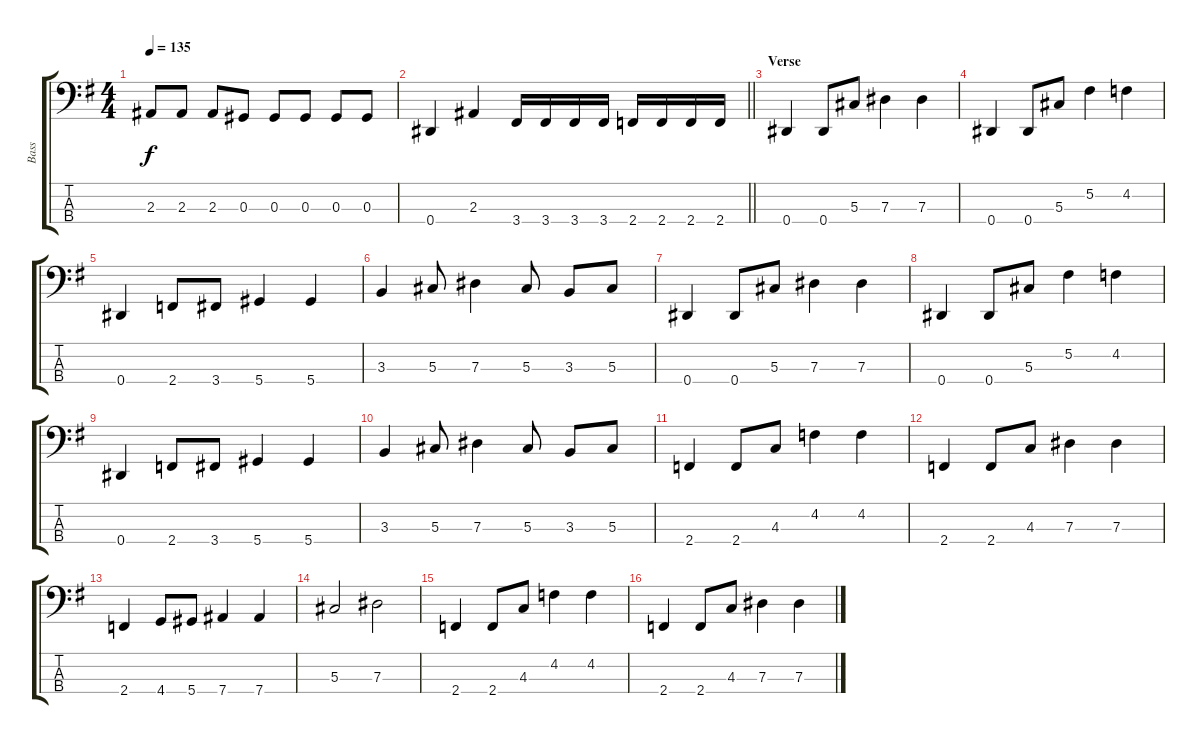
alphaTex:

\track ("Bass" "Bass") {instrument electricbassfinger}
\staff {score tabs}
\tuning (Gb2 Db2 Ab1 Eb1) {hide}
\ts (4 4)
\tempo 135
\clef f4
\ks g
2.3.8{dy f} 2.3.8 2.3.8 0.3.8 0.3.8 0.3.8 0.3.8 0.3.8 |
\barLineRight lightlight
0.4.4 2.3.4 3.4.16 3.4.16 3.4.16 3.4.16 2.4.16 2.4.16 2.4.16 2.4.16 |
\section ("" "Verse")
0.4.4 0.4.8 5.3.8 7.3.4 7.3.4 |
0.4.4 0.4.8 5.3.8 5.2.4 4.2.4 |
0.4.4 2.4.8 3.4.8 5.4.4 5.4.4 |
3.3.4 5.3.8 7.3.4 5.3.8 3.3.8 5.3.8 |
0.4.4 0.4.8 5.3.8 7.3.4 7.3.4 |
0.4.4 0.4.8 5.3.8 5.2.4 4.2.4 |
0.4.4 2.4.8 3.4.8 5.4.4 5.4.4 |
3.3.4 5.3.8 7.3.4 5.3.8 3.3.8 5.3.8 |
2.4.4 2.4.8 4.3.8 4.2.4 4.2.4 |
2.4.4 2.4.8 4.3.8 7.3.4 7.3.4 |
2.4.4 4.4.8 5.4.8 7.4.4 7.4.4 |
5.3.2 7.3.2 |
2.4.4 2.4.8 4.3.8 4.2.4 4.2.4 |
2.4.4 2.4.8 4.3.8 7.3.4 7.3.4
